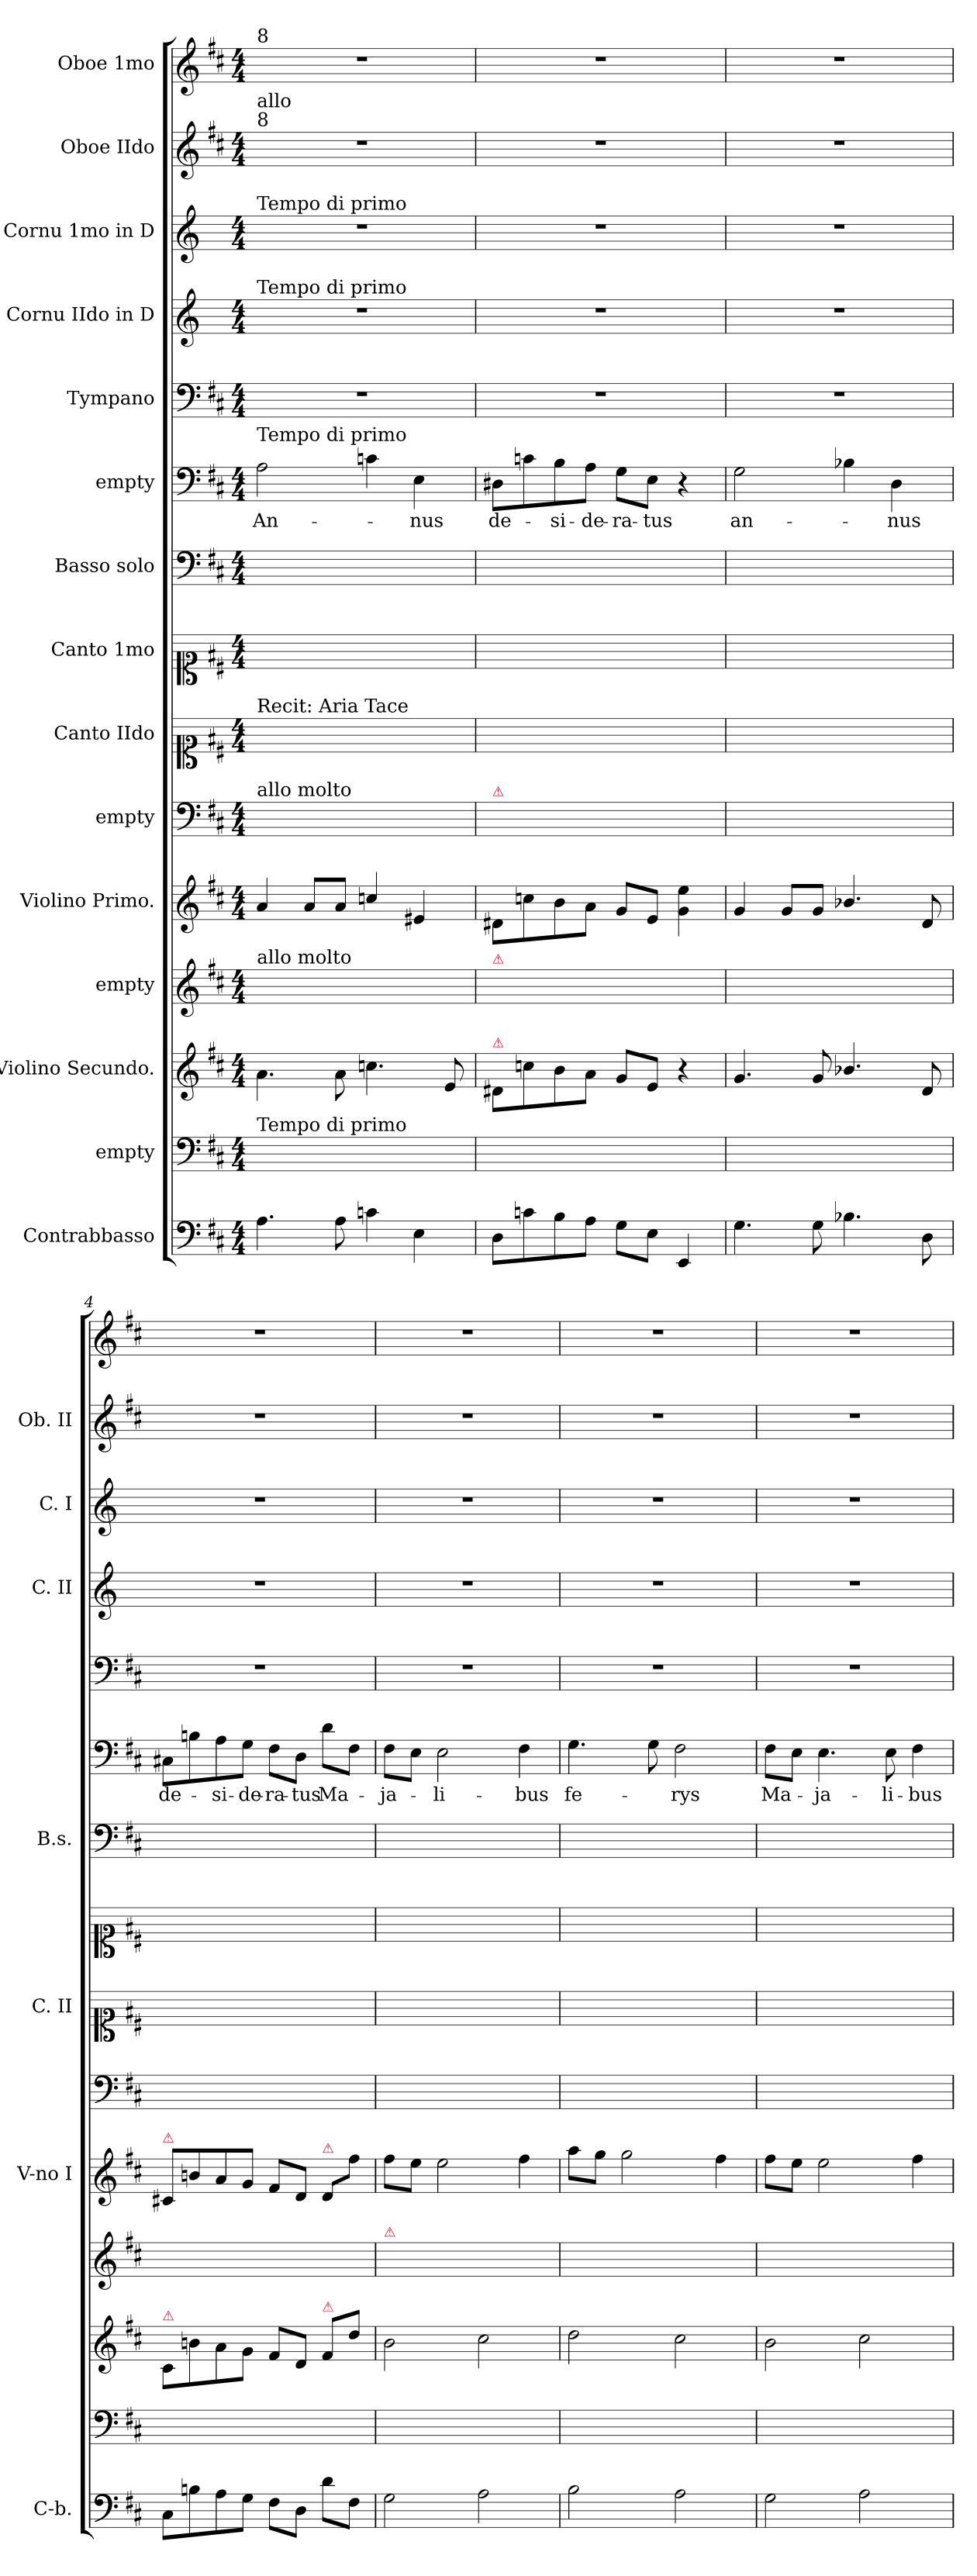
**kern	**kern	**kern	**kern	**kern	**kern	**kern	**kern	**kern	**kern	**text	**kern	**kern	**kern	**kern	**kern
*part15	*part14	*part13	*part12	*part11	*part10	*part9	*part8	*part7	*part6	*part6	*part5	*part4	*part3	*part2	*part1
*staff15	*staff14	*staff13	*staff12	*staff11	*staff10	*staff9	*staff8	*staff7	*staff6	*staff6	*staff5	*staff4	*staff3	*staff2	*staff1
*I"Contrabbasso	*I"empty	*I"Violino Secundo.	*I"empty	*I"Violino Primo.	*I"empty	*I"Canto IIdo	*I"Canto 1mo	*I"Basso solo	*I"empty	*	*I"Tympano	*I"Cornu IIdo in D	*I"Cornu 1mo in D	*I"Oboe IIdo	*I"Oboe 1mo
*I'C-b.	*	*	*	*I'V-no I	*	*I'C. II	*	*I'B.s.	*	*	*	*I'C. II	*I'C. I	*I'Ob. II	*
*clefF4	*clefF4	*clefG2	*clefG2	*clefG2	*clefF4	*clefC1	*clefC1	*clefF4	*clefF4	*	*clefF4	*clefG2	*clefG2	*clefG2	*clefG2
*	*	*	*	*	*	*	*	*	*	*	*	*ITrd6c10	*ITrd6c10	*	*
*k[f#c#]	*k[f#c#]	*k[f#c#]	*k[f#c#]	*k[f#c#]	*k[f#c#]	*k[f#c#]	*k[f#c#]	*k[f#c#]	*k[f#c#]	*	*k[f#c#]	*k[f#c#]	*k[f#c#]	*k[f#c#]	*k[f#c#]
*D:	*D:	*D:	*D:	*D:	*D:	*D:	*D:	*D:	*D:	*	*D:	*D:	*D:	*D:	*D:
*M4/4	*M4/4	*M4/4	*M4/4	*M4/4	*M4/4	*M4/4	*M4/4	*M4/4	*M4/4	*	*M4/4	*M4/4	*M4/4	*M4/4	*M4/4
=1	=1	=1	=1	=1	=1	=1	=1	=1	=1	=1	=1	=1	=1	=1	=1
!	!	!	!	!	!	!	!	!	!	!	!	!	!	!	!LO:TX:a:t=8
!	!	!	!	!	!	!	!	!	!	!	!	!	!	!LO:TX:a:t=8	!
!	!	!	!	!	!	!	!	!	!	!	!	!	!	!LO:TX:a:t=allo	!
!	!	!	!	!	!	!	!	!	!	!	!	!	!LO:TX:a:t=Tempo di primo	!	!
!	!	!	!	!	!	!	!	!	!	!	!	!LO:TX:a:t=Tempo di primo	!	!	!
!	!	!	!	!	!	!	!	!	!LO:TX:a:t=Tempo di primo	!	!	!	!	!	!
!	!	!	!	!	!	!LO:TX:a:t=Recit&colon; Aria Tace	!	!	!	!	!	!	!	!	!
!	!	!	!	!	!LO:TX:a:t=allo molto	!	!	!	!	!	!	!	!	!	!
!	!	!	!LO:TX:a:t=allo molto	!	!	!	!	!	!	!	!	!	!	!	!
!	!LO:TX:a:t=Tempo di primo	!	!	!	!	!	!	!	!	!	!	!	!	!	!
4.A\	1ryy	4.a\	1ryy	4a/	1ryy	1ryy	1ryy	1ryy	2A\	An-	1r	1r	1r	1r	1r
.	.	.	.	8a/L	.	.	.	.	.	.	.	.	.	.	.
8A\L	.	8a\	.	8a/J	.	.	.	.	.	.	.	.	.	.	.
4cn\	.	4.ccn\	.	4ccn/	.	.	.	.	4cn\	.	.	.	.	.	.
4E\	.	.	.	4e#X/	.	.	.	.	4E\	-nus	.	.	.	.	.
.	.	8e/	.	.	.	.	.	.	.	.	.	.	.	.	.
=2	=2	=2	=2	=2	=2	=2	=2	=2	=2	=2	=2	=2	=2	=2	=2
!	!	!	!	!	!LO:TX:a:color=crimson:t=⚠	!	!	!	!	!	!	!	!	!	!
!	!	!	!LO:TX:a:color=crimson:t=⚠	!	!	!	!	!	!	!	!	!	!	!	!
!	!	!LO:TX:a:color=crimson:t=⚠	!	!	!	!	!	!	!	!	!	!	!	!	!
8D\L	1ryy	8d#X/L	1ryy	8d#X/L	1ryy	1ryy	1ryy	1ryy	8D#X\L	de-	1r	1r	1r	1r	1r
8cn\	.	8ccn\	.	8ccn\	.	.	.	.	8cn\	.	.	.	.	.	.
8B\	.	8b\	.	8b\	.	.	.	.	8B\	-si-	.	.	.	.	.
8A\J	.	8a\J	.	8a\J	.	.	.	.	8A\J	-de-	.	.	.	.	.
8G\L	.	8g/L	.	8g/L	.	.	.	.	8G\L	-ra-	.	.	.	.	.
8E\J	.	8e/J	.	8e/J	.	.	.	.	8E\J	-tus	.	.	.	.	.
4EE/	.	4r	.	4g\ 4ee\	.	.	.	.	4r	.	.	.	.	.	.
=3	=3	=3	=3	=3	=3	=3	=3	=3	=3	=3	=3	=3	=3	=3	=3
4.G\	1ryy	4.g/	1ryy	4g/	1ryy	1ryy	1ryy	1ryy	2G\	an-	1r	1r	1r	1r	1r
.	.	.	.	8g/L	.	.	.	.	.	.	.	.	.	.	.
8G\	.	8g/	.	8g/J	.	.	.	.	.	.	.	.	.	.	.
4.B-X\	.	4.b-X/	.	4.b-X/	.	.	.	.	4B-X\	.	.	.	.	.	.
.	.	.	.	.	.	.	.	.	4D\	-nus	.	.	.	.	.
8D\	.	8d/	.	8d/	.	.	.	.	.	.	.	.	.	.	.
=4	=4	=4	=4	=4	=4	=4	=4	=4	=4	=4	=4	=4	=4	=4	=4
!	!	!	!	!LO:TX:a:color=crimson:t=⚠	!	!	!	!	!	!	!	!	!	!	!
!	!	!LO:TX:a:color=crimson:t=⚠	!	!	!	!	!	!	!	!	!	!	!	!	!
8C#\L	1ryy	8c#/L	1ryy	8c#X/L	1ryy	1ryy	1ryy	1ryy	8C#X\L	de-	1r	1r	1r	1r	1r
8Bn\	.	8bn\	.	8bn/	.	.	.	.	8Bn\	.	.	.	.	.	.
8A\	.	8a\	.	8a/	.	.	.	.	8A\	-si-	.	.	.	.	.
8G\J	.	8g\J	.	8g/J	.	.	.	.	8G\J	-de-	.	.	.	.	.
8F#\L	.	8f#/L	.	8f#/L	.	.	.	.	8F#\L	-ra-	.	.	.	.	.
8D\J	.	8d/J	.	8d/J	.	.	.	.	8D\J	-tus	.	.	.	.	.
!	!	!	!	!LO:TX:a:color=crimson:t=⚠	!	!	!	!	!	!	!	!	!	!	!
!	!	!LO:TX:a:color=crimson:t=⚠	!	!	!	!	!	!	!	!	!	!	!	!	!
8d\L	.	8f#/L	.	8d/L	.	.	.	.	8d\L	Ma-	.	.	.	.	.
8F#\J	.	8dd\J	.	8ff#\J	.	.	.	.	8F#\J	.	.	.	.	.	.
=5	=5	=5	=5	=5	=5	=5	=5	=5	=5	=5	=5	=5	=5	=5	=5
!	!	!	!LO:TX:a:color=crimson:t=⚠	!	!	!	!	!	!	!	!	!	!	!	!
2G\	1ryy	2b\	1ryy	8ff#\L	1ryy	1ryy	1ryy	1ryy	8F#\L	-ja-	1r	1r	1r	1r	1r
.	.	.	.	8ee\J	.	.	.	.	8E\J	.	.	.	.	.	.
.	.	.	.	2ee\	.	.	.	.	2E\	-li-	.	.	.	.	.
2A\	.	2cc#\	.	.	.	.	.	.	.	.	.	.	.	.	.
.	.	.	.	4ff#\	.	.	.	.	4F#\	-bus	.	.	.	.	.
=6	=6	=6	=6	=6	=6	=6	=6	=6	=6	=6	=6	=6	=6	=6	=6
2B\	1ryy	2dd\	1ryy	8aa\L	1ryy	1ryy	1ryy	1ryy	4.G\	fe-	1r	1r	1r	1r	1r
.	.	.	.	8gg\J	.	.	.	.	.	.	.	.	.	.	.
.	.	.	.	2gg\	.	.	.	.	.	.	.	.	.	.	.
.	.	.	.	.	.	.	.	.	8G\	.	.	.	.	.	.
2A\	.	2cc#\	.	.	.	.	.	.	2F#\	-rys	.	.	.	.	.
.	.	.	.	4ff#\	.	.	.	.	.	.	.	.	.	.	.
=7	=7	=7	=7	=7	=7	=7	=7	=7	=7	=7	=7	=7	=7	=7	=7
2G\	1ryy	2b\	1ryy	8ff#\L	1ryy	1ryy	1ryy	1ryy	8F#\L	Ma-	1r	1r	1r	1r	1r
.	.	.	.	8ee\J	.	.	.	.	8E\J	.	.	.	.	.	.
.	.	.	.	2ee\	.	.	.	.	4.E\	-ja-	.	.	.	.	.
2A\	.	2cc#\	.	.	.	.	.	.	.	.	.	.	.	.	.
.	.	.	.	.	.	.	.	.	8E\	-li-	.	.	.	.	.
.	.	.	.	4ff#\	.	.	.	.	4F#\	-bus	.	.	.	.	.
=	=	=	=	=	=	=	=	=	=	=	=	=	=	=	=
*-	*-	*-	*-	*-	*-	*-	*-	*-	*-	*-	*-	*-	*-	*-	*-
